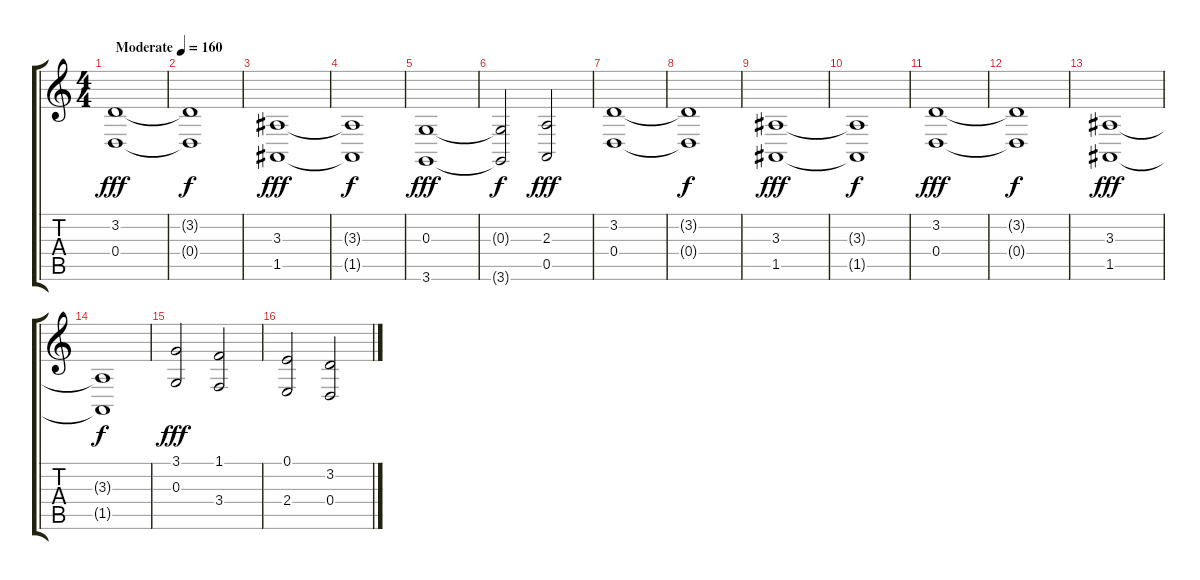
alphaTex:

\track "" {instrument stringensemble1}
\staff {score tabs}
\tuning (E4 B3 G3 D3 A2 E2) {hide}
\ts (4 4)
\tempo (160 "Moderate")
\clef g2
\ks c
(3.2 0.4).1{dy fff instrument stringensemble1} |
(3.2{t} 0.4{t}).1{dy f} |
(3.3 1.5).1{dy fff} |
(3.3{t} 1.5{t}).1{dy f} |
(0.3 3.6).1{dy fff} |
(0.3{t} 3.6{t}).2{dy f} (2.3 0.5).2{dy fff} |
(3.2 0.4).1 |
(3.2{t} 0.4{t}).1{dy f} |
(3.3 1.5).1{dy fff} |
(3.3{t} 1.5{t}).1{dy f} |
(3.2 0.4).1{dy fff} |
(3.2{t} 0.4{t}).1{dy f} |
(3.3 1.5).1{dy fff} |
(3.3{t} 1.5{t}).1{dy f} |
(3.1 0.3).2{dy fff} (1.1 3.4).2 |
(0.1 2.4).2 (3.2 0.4).2
